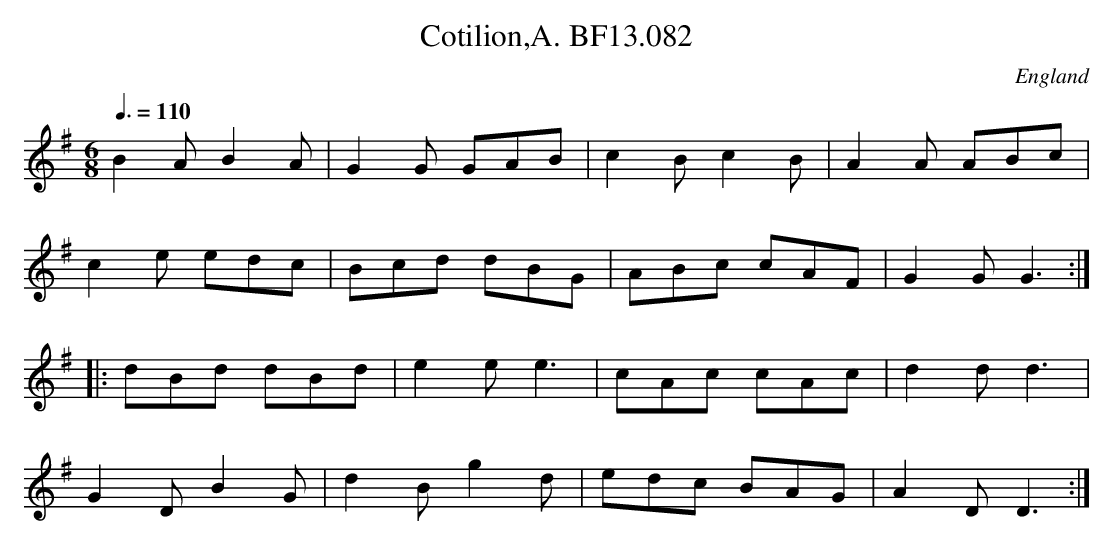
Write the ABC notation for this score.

X:1
T:Cotilion,A. BF13.082
M:6/8
L:1/8
Q:3/8=110
O:England
K:G major
B2AB2A|G2G GAB|c2Bc2B|A2A ABc|!
c2e edc|Bcd dBG|ABc cAF|G2GG3:|!
|:dBd dBd|e2ee3|cAc cAc|d2dd3|!
G2DB2G|d2Bg2d|edc BAG|A2DD3:|
